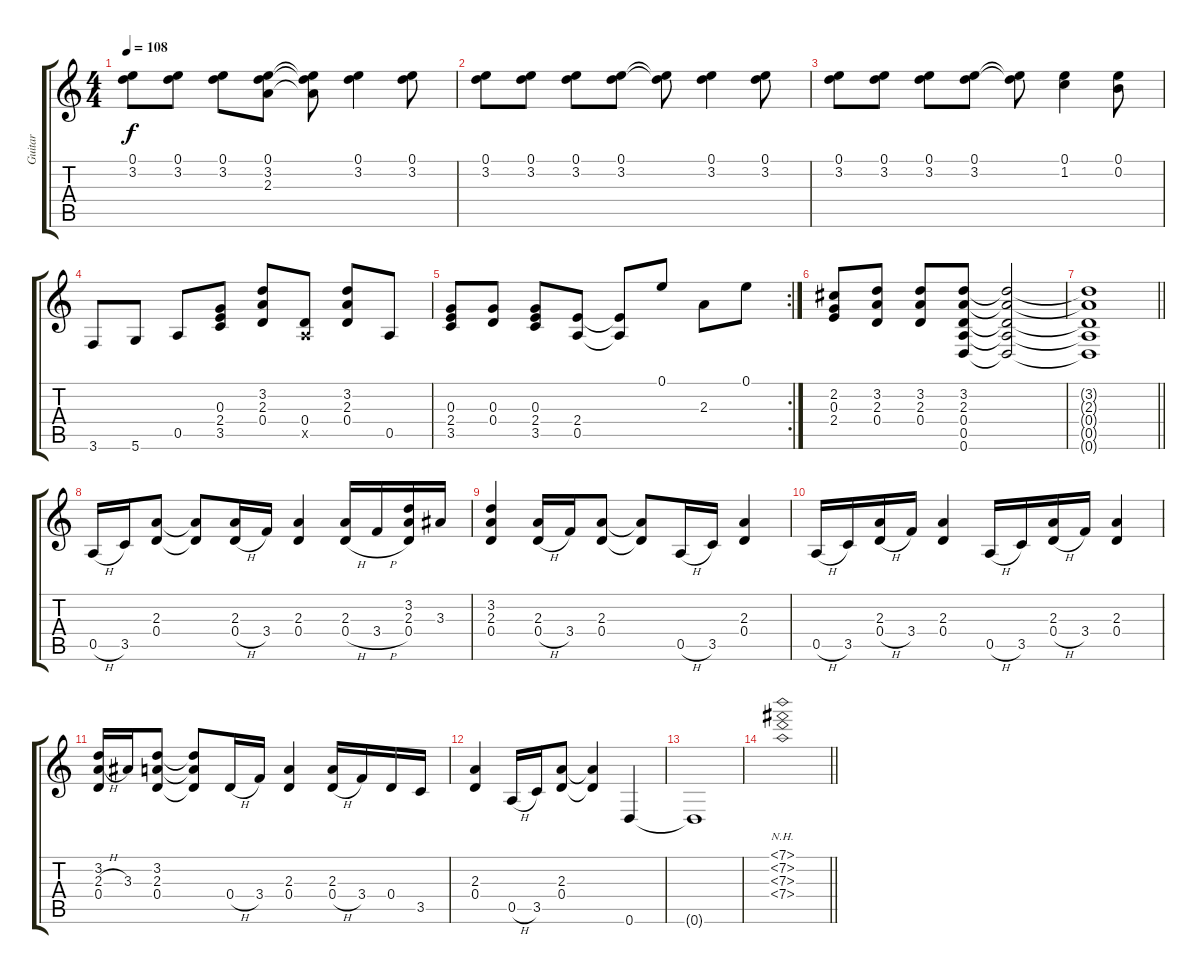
\track ("Guitar" "Guitar") {instrument overdrivenguitar}
\staff {score tabs}
\tuning (E4 B3 G3 D3 A2 D2) {hide}
\ts (4 4)
\tempo 108
\clef g2
\ks c
(0.1 3.2).8{dy f} (0.1 3.2).8 (0.1 3.2).8 (0.1 3.2 2.3).8 (0.1{t} 3.2{t} 2.3{t}).8 (0.1 3.2).4 (0.1 3.2).8 |
(0.1 3.2).8 (0.1 3.2).8 (0.1 3.2).8 (0.1 3.2).8 (0.1{t} 3.2{t}).8 (0.1 3.2).4 (0.1 3.2).8 |
(0.1 3.2).8 (0.1 3.2).8 (0.1 3.2).8 (0.1 3.2).8 (0.1{t} 3.2{t}).8 (0.1 1.2).4 (0.1 0.2).8 |
3.6.8 5.6.8 0.5.8 (0.3 2.4 3.5).8 (3.2 2.3 0.4).8 (0.4 0.5{x}).8 (3.2 2.3 0.4).8 0.5.8 |
\rc 2
(0.3 2.4 3.5).8 (0.3 0.4).8 (0.3 2.4 3.5).8 (2.4 0.5).8 (2.4{t} 0.5{t}).8 0.1.8 2.3.8 0.1.8 |
(2.2 0.3 2.4).8 (3.2 2.3 0.4).8 (3.2 2.3 0.4).8 (3.2 2.3 0.4 0.5 0.6).8 (3.2{t} 2.3{t} 0.4{t} 0.5{t} 0.6{t}).2 |
\barLineRight lightlight
(3.2{t} 2.3{t} 0.4{t} 0.5{t} 0.6{t}).1 |
0.5{h}.16 3.5.16 (2.3 0.4).8 (2.3{t} 0.4{t}).8 (2.3 0.4{h}).16 3.4.16 (2.3 0.4).4 (2.3 0.4{h}).16 3.4{h}.16 (3.2 2.3 0.4).16 3.3.16 |
(3.2 2.3 0.4).4 (2.3 0.4{h}).16 3.4.16 (2.3 0.4).8 (2.3{t} 0.4{t}).8 0.5{h}.16 3.5.16 (2.3 0.4).4 |
0.5{h}.16 3.5.16 (2.3 0.4{h}).16 3.4.16 (2.3 0.4).4 0.5{h}.16 3.5.16 (2.3 0.4{h}).16 3.4.16 (2.3 0.4).4 |
(3.2 2.3{h} 0.4).16 3.3.16 (3.2 2.3 0.4).8 (3.2{t} 2.3{t} 0.4{t}).8 0.4{h}.16 3.4.16 (2.3 0.4).4 (2.3 0.4{h}).16 3.4.16 0.4.16 3.5.16 |
(2.3 0.4).4 0.5{h}.16 3.5.16 (2.3 0.4).8 (2.3{t} 0.4{t}).4 0.6.4{volume 6} |
0.6{t}.1 |
\barLineRight lightlight
(7.1{nh} 7.2{nh} 7.3{nh} 7.4{nh}).1
